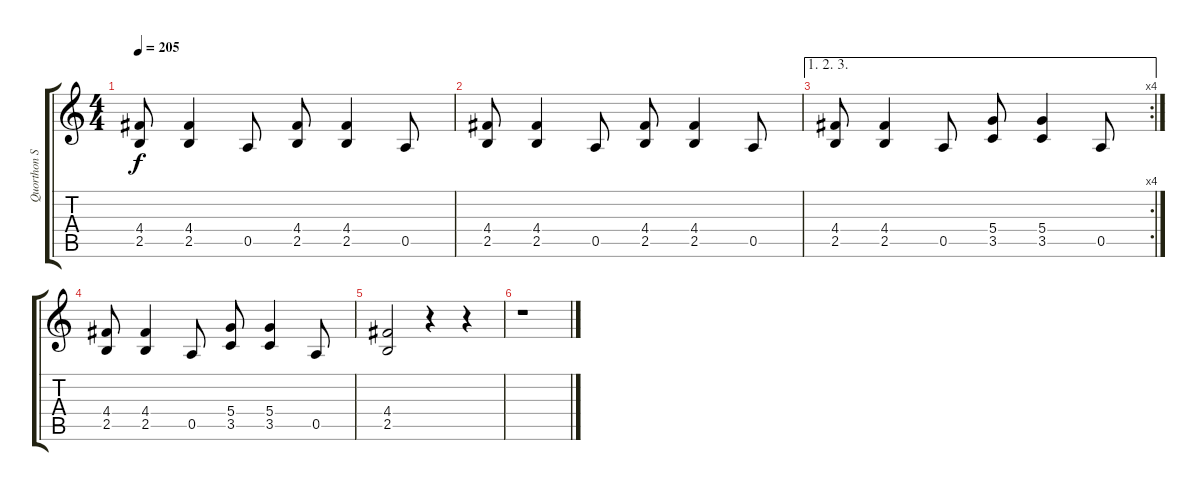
\track ("Quorthon Seth" "Quorthon S") {instrument distortionguitar}
\staff {score tabs}
\tuning (E4 B3 G3 D3 A2 E2) {hide}
\ts (4 4)
\tempo 205
\clef g2
\ks c
(4.4 2.5).8{dy f} (4.4 2.5).4 0.5.8 (4.4 2.5).8 (4.4 2.5).4 0.5.8 |
(4.4 2.5).8 (4.4 2.5).4 0.5.8 (4.4 2.5).8 (4.4 2.5).4 0.5.8 |
\ae (1 2 3)
\rc 4
(4.4 2.5).8 (4.4 2.5).4 0.5.8 (5.4 3.5).8 (5.4 3.5).4 0.5.8 |
(4.4 2.5).8 (4.4 2.5).4 0.5.8 (5.4 3.5).8 (5.4 3.5).4 0.5.8 |
(4.4 2.5).2 r.4 r.4 |
r.1
